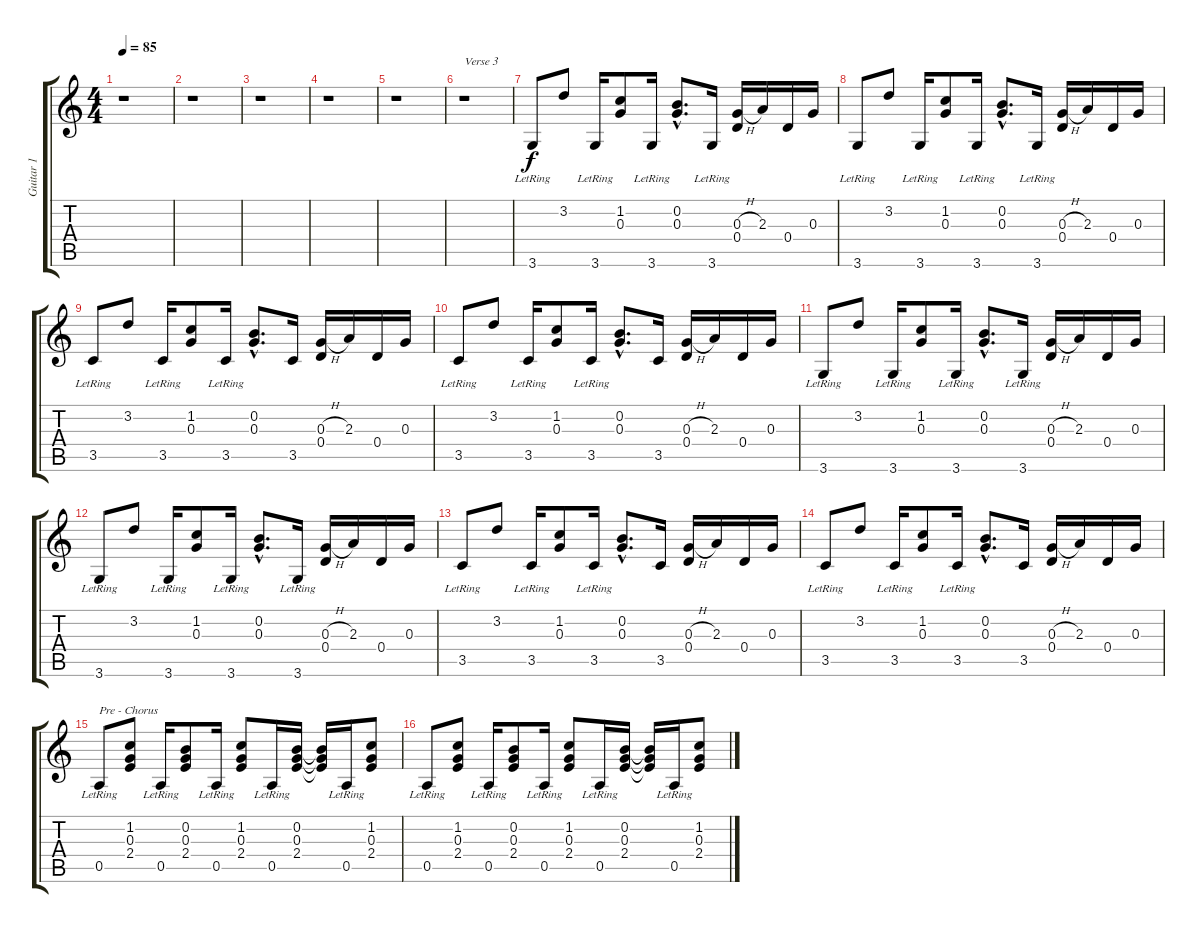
\track ("Guitar 1" "Guitar 1") {instrument acousticguitarsteel}
\staff {score tabs}
\tuning (E4 B3 G3 D3 A2 E2) {hide}
\ts (4 4)
\tempo 85
\clef g2
\ks c
r.1{dy f} |
r.1 |
r.1 |
r.1 |
r.1 |
r.1{txt "Verse 3"} |
3.6{lr}.8 3.2.8 3.6{lr}.16 (1.2 0.3).8 3.6{lr}.16 (0.2{hac} 0.3{hac}).8{d} 3.6{lr}.16 (0.3{h} 0.4).16 2.3.16 0.4.16 0.3.16 |
3.6{lr}.8 3.2.8 3.6{lr}.16 (1.2 0.3).8 3.6{lr}.16 (0.2{hac} 0.3{hac}).8{d} 3.6{lr}.16 (0.3{h} 0.4).16 2.3.16 0.4.16 0.3.16 |
3.5{lr}.8 3.2.8 3.5{lr}.16 (1.2 0.3).8 3.5{lr}.16 (0.2{hac} 0.3{hac}).8{d} 3.5.16 (0.3{h} 0.4).16 2.3.16 0.4.16 0.3.16 |
3.5{lr}.8 3.2.8 3.5{lr}.16 (1.2 0.3).8 3.5{lr}.16 (0.2{hac} 0.3{hac}).8{d} 3.5.16 (0.3{h} 0.4).16 2.3.16 0.4.16 0.3.16 |
3.6{lr}.8 3.2.8 3.6{lr}.16 (1.2 0.3).8 3.6{lr}.16 (0.2{hac} 0.3{hac}).8{d} 3.6{lr}.16 (0.3{h} 0.4).16 2.3.16 0.4.16 0.3.16 |
3.6{lr}.8 3.2.8 3.6{lr}.16 (1.2 0.3).8 3.6{lr}.16 (0.2{hac} 0.3{hac}).8{d} 3.6{lr}.16 (0.3{h} 0.4).16 2.3.16 0.4.16 0.3.16 |
3.5{lr}.8 3.2.8 3.5{lr}.16 (1.2 0.3).8 3.5{lr}.16 (0.2{hac} 0.3{hac}).8{d} 3.5.16 (0.3{h} 0.4).16 2.3.16 0.4.16 0.3.16 |
3.5{lr}.8 3.2.8 3.5{lr}.16 (1.2 0.3).8 3.5{lr}.16 (0.2{hac} 0.3{hac}).8{d} 3.5.16 (0.3{h} 0.4).16 2.3.16 0.4.16 0.3.16 |
0.5{lr}.8{txt "Pre - Chorus"} (1.2 0.3 2.4).8 0.5{lr}.16 (0.2 0.3 2.4).8 0.5{lr}.16 (1.2 0.3 2.4).8 0.5{lr}.16 (0.2 0.3 2.4).16 (0.2{t} 0.3{t} 2.4{t}).16 0.5{lr}.16 (1.2 0.3 2.4).8 |
0.5{lr}.8 (1.2 0.3 2.4).8 0.5{lr}.16 (0.2 0.3 2.4).8 0.5{lr}.16 (1.2 0.3 2.4).8 0.5{lr}.16 (0.2 0.3 2.4).16 (0.2{t} 0.3{t} 2.4{t}).16 0.5{lr}.16 (1.2 0.3 2.4).8
